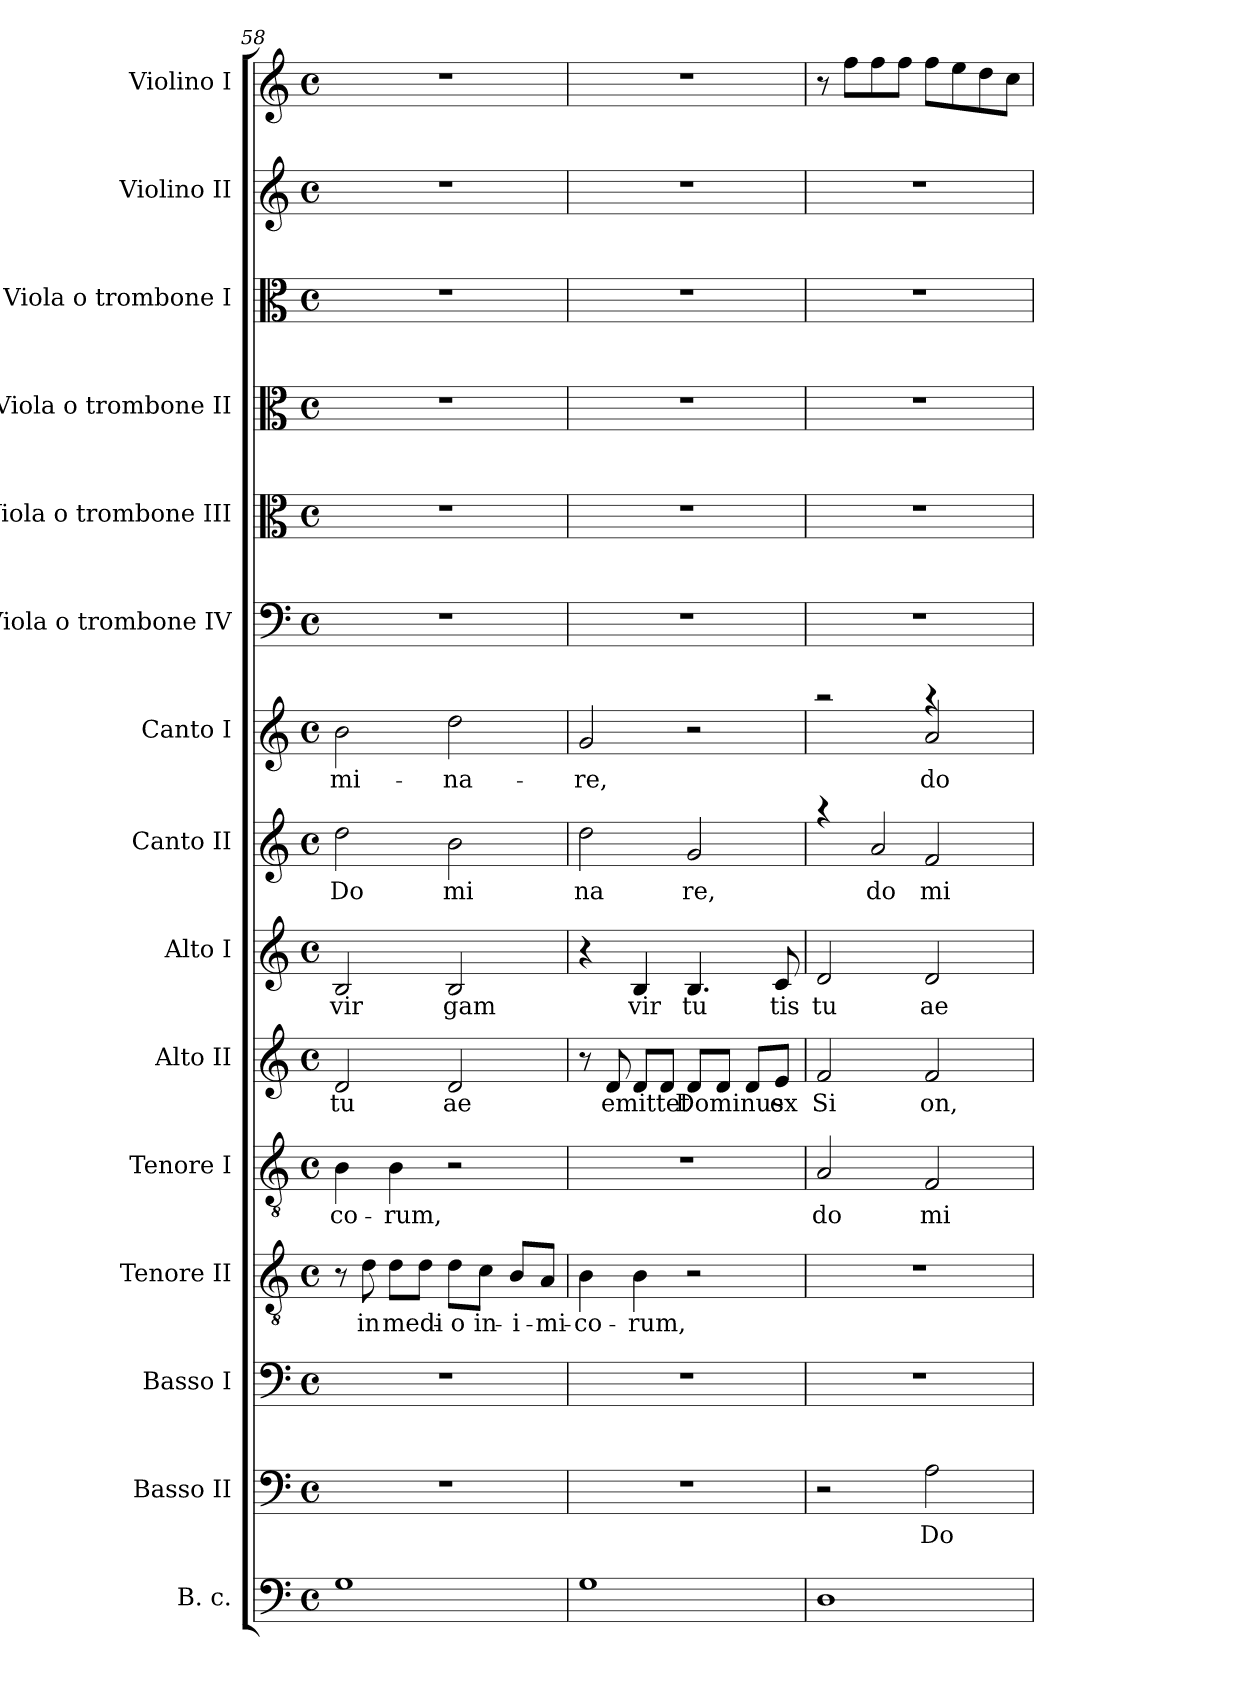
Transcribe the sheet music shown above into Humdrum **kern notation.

**kern	**kern	**text	**kern	**kern	**text	**kern	**text	**kern	**text	**kern	**text	**kern	**text	**kern	**text	**kern	**kern	**kern	**kern	**kern	**kern
*part15	*part14	*part14	*part13	*part12	*part12	*part11	*part11	*part10	*part10	*part9	*part9	*part8	*part8	*part7	*part7	*part6	*part5	*part4	*part3	*part2	*part1
*staff15	*staff14	*staff14	*staff13	*staff12	*staff12	*staff11	*staff11	*staff10	*staff10	*staff9	*staff9	*staff8	*staff8	*staff7	*staff7	*staff6	*staff5	*staff4	*staff3	*staff2	*staff1
*I"B. c.	*I"Basso II	*	*I"Basso I	*I"Tenore II	*	*I"Tenore I	*	*I"Alto II	*	*I"Alto I	*	*I"Canto II	*	*I"Canto I	*	*I"Viola o trombone IV	*I"Viola o trombone III	*I"Viola o trombone II	*I"Viola o trombone I	*I"Violino II	*I"Violino I
*	*	*	*	*	*	*	*	*	*	*	*	*	*	*	*	*I'Vla	*I'Vla	*I'Vla	*I'Vla	*I'Vln	*I'Vln
*clefF4	*clefF4	*	*clefF4	*clefGv2	*	*clefGv2	*	*clefG2	*	*clefG2	*	*clefG2	*	*clefG2	*	*clefF4	*clefC3	*clefC3	*clefC3	*clefG2	*clefG2
*k[]	*k[]	*	*k[]	*k[]	*	*k[]	*	*k[]	*	*k[]	*	*k[]	*	*k[]	*	*k[]	*k[]	*k[]	*k[]	*k[]	*k[]
*M4/4	*M4/4	*	*M4/4	*M4/4	*	*M4/4	*	*M4/4	*	*M4/4	*	*M4/4	*	*M4/4	*	*M4/4	*M4/4	*M4/4	*M4/4	*M4/4	*M4/4
*met(c)	*met(c)	*	*met(c)	*met(c)	*	*met(c)	*	*met(c)	*	*met(c)	*	*met(c)	*	*met(c)	*	*met(c)	*met(c)	*met(c)	*met(c)	*met(c)	*met(c)
=58	=58	=58	=58	=58	=58	=58	=58	=58	=58	=58	=58	=58	=58	=58	=58	=58	=58	=58	=58	=58	=58
!	!	!	!	!	!	!	!LO:LY:b	!	!LO:LY:b	!	!LO:LY:b	!	!LO:LY:b	!	!LO:LY:b	!	!	!	!	!	!
1G	1r	.	1r	8r	.	4B\	-co-	2d/	tu	2B/	vir	2dd\	Do	2b\	-mi-	1r	1r	1r	1r	1r	1r
!	!	!	!	!	!LO:LY:b	!	!	!	!	!	!	!	!	!	!	!	!	!	!	!	!
.	.	.	.	8d\	in	.	.	.	.	.	.	.	.	.	.	.	.	.	.	.	.
!	!	!	!	!	!LO:LY:b	!	!LO:LY:b	!	!	!	!	!	!	!	!	!	!	!	!	!	!
.	.	.	.	8d\L	medi-	4B\	-rum,	.	.	.	.	.	.	.	.	.	.	.	.	.	.
.	.	.	.	8d\J	.	.	.	.	.	.	.	.	.	.	.	.	.	.	.	.	.
!	!	!	!	!	!LO:LY:b	!	!	!	!LO:LY:b	!	!LO:LY:b	!	!LO:LY:b	!	!LO:LY:b	!	!	!	!	!	!
.	.	.	.	8d\L	-o	2r	.	2d/	ae	2B/	gam	2b\	mi	2dd\	-na-	.	.	.	.	.	.
!	!	!	!	!	!LO:LY:b	!	!	!	!	!	!	!	!	!	!	!	!	!	!	!	!
.	.	.	.	8c\J	in-	.	.	.	.	.	.	.	.	.	.	.	.	.	.	.	.
!	!	!	!	!	!LO:LY:b	!	!	!	!	!	!	!	!	!	!	!	!	!	!	!	!
.	.	.	.	8B/L	-i-	.	.	.	.	.	.	.	.	.	.	.	.	.	.	.	.
!	!	!	!	!	!LO:LY:b	!	!	!	!	!	!	!	!	!	!	!	!	!	!	!	!
.	.	.	.	8A/J	-mi-	.	.	.	.	.	.	.	.	.	.	.	.	.	.	.	.
!!LO:PB:g=z
=59	=59	=59	=59	=59	=59	=59	=59	=59	=59	=59	=59	=59	=59	=59	=59	=59	=59	=59	=59	=59	=59
!	!	!	!	!	!LO:LY:b	!	!	!	!	!	!	!	!LO:LY:b	!	!LO:LY:b	!	!	!	!	!	!
1G	1r	.	1r	4B\	-co-	1r	.	8r	.	4r	.	2dd\	na	2g/	-re,	1r	1r	1r	1r	1r	1r
!	!	!	!	!	!	!	!	!	!LO:LY:b	!	!	!	!	!	!	!	!	!	!	!	!
.	.	.	.	.	.	.	.	8d/	emittet	.	.	.	.	.	.	.	.	.	.	.	.
!	!	!	!	!	!LO:LY:b	!	!	!	!	!	!LO:LY:b	!	!	!	!	!	!	!	!	!	!
.	.	.	.	4B\	-rum,	.	.	8d/L	.	4B/	vir	.	.	.	.	.	.	.	.	.	.
.	.	.	.	.	.	.	.	8d/J	.	.	.	.	.	.	.	.	.	.	.	.	.
!	!	!	!	!	!	!	!	!	!LO:LY:b	!	!LO:LY:b	!	!LO:LY:b	!	!	!	!	!	!	!	!
.	.	.	.	2r	.	.	.	8d/L	Dominus	4.B/	tu	2g/	re,	2r	.	.	.	.	.	.	.
.	.	.	.	.	.	.	.	8d/J	.	.	.	.	.	.	.	.	.	.	.	.	.
.	.	.	.	.	.	.	.	8d/L	.	.	.	.	.	.	.	.	.	.	.	.	.
!	!	!	!	!	!	!	!	!	!LO:LY:b	!	!LO:LY:b	!	!	!	!	!	!	!	!	!	!
.	.	.	.	.	.	.	.	8e/J	ex	8c/	tis	.	.	.	.	.	.	.	.	.	.
=60	=60	=60	=60	=60	=60	=60	=60	=60	=60	=60	=60	=60	=60	=60	=60	=60	=60	=60	=60	=60	=60
!	!	!	!	!	!	!	!LO:LY:b	!	!LO:LY:b	!	!LO:LY:b	!	!	!	!	!	!	!	!	!	!
*	*	*	*	*	*	*	*	*	*	*	*	*^	*	*^	*	*	*	*	*	*	*
1D	2r	.	1r	1r	.	2A/	do	2f/	Si	2d/	tu	4raa	2ryy	.	2raa	2ryy	.	1r	1r	1r	1r	1r	8r
.	.	.	.	.	.	.	.	.	.	.	.	.	.	.	.	.	.	.	.	.	.	.	8ff\L
!	!	!	!	!	!	!	!	!	!	!	!	!	!	!LO:LY:b	!	!	!	!	!	!	!	!	!
.	.	.	.	.	.	.	.	.	.	.	.	2a/	.	do	.	.	.	.	.	.	.	.	8ff\
.	.	.	.	.	.	.	.	.	.	.	.	.	.	.	.	.	.	.	.	.	.	.	8ff\J
!	!	!LO:LY:b	!	!	!	!	!LO:LY:b	!	!LO:LY:b	!	!LO:LY:b	!	!	!LO:LY:b	!	!	!LO:LY:b	!	!	!	!	!	!
.	2A\	Do-	.	.	.	2F/	mi	2f/	on,	2d/	ae	.	2f/	mi	4raa	2a/	do	.	.	.	.	.	8ff\L
.	.	.	.	.	.	.	.	.	.	.	.	.	.	.	.	.	.	.	.	.	.	.	8ee\
.	.	.	.	.	.	.	.	.	.	.	.	4ryy	.	.	4ryy	.	.	.	.	.	.	.	8dd\
.	.	.	.	.	.	.	.	.	.	.	.	.	.	.	.	.	.	.	.	.	.	.	8cc\J
*	*	*	*	*	*	*	*	*	*	*	*	*v	*v	*	*	*	*	*	*	*	*	*	*
*	*	*	*	*	*	*	*	*	*	*	*	*	*	*v	*v	*	*	*	*	*	*	*
=	=	=	=	=	=	=	=	=	=	=	=	=	=	=	=	=	=	=	=	=	=
*-	*-	*-	*-	*-	*-	*-	*-	*-	*-	*-	*-	*-	*-	*-	*-	*-	*-	*-	*-	*-	*-
